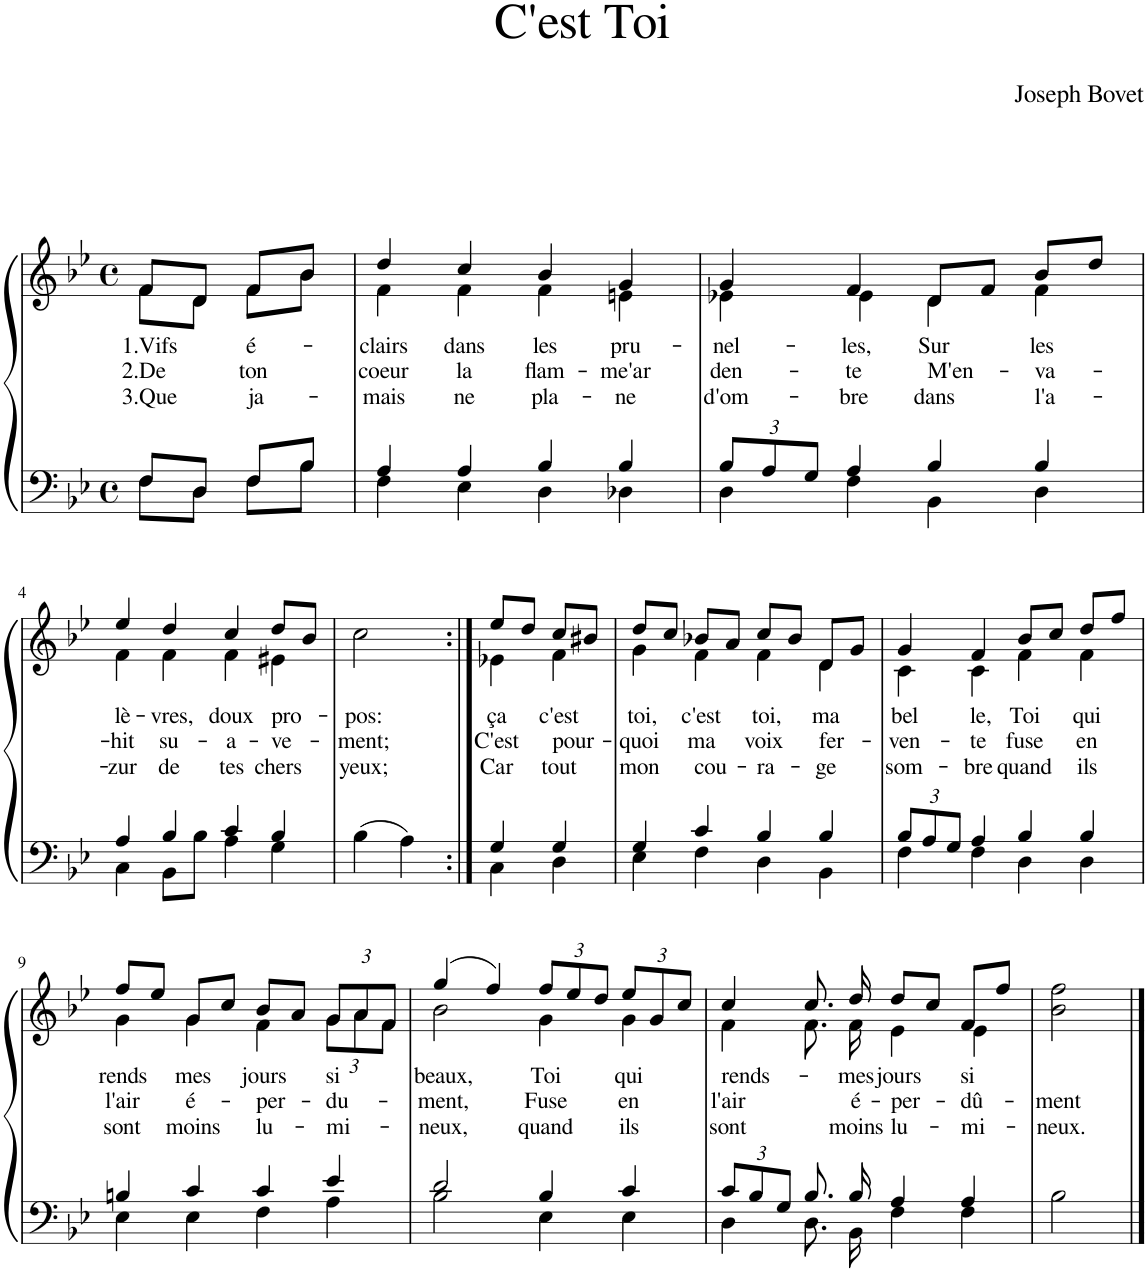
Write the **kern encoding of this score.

**kern	**kern	**text	**text	**text
*part1	*part1	*part1	*part1	*part1
*staff2	*staff1	*staff1	*staff1	*staff1
*I"Piano	*	*	*	*
*I'Pno.	*	*	*	*
*clefF4	*clefG2	*	*	*
*k[b-e-]	*k[b-e-]	*	*	*
*M4/4	*M4/4	*	*	*
*met(c)	*met(c)	*	*	*
=1	=1	=1	=1	=1
*^	*	*	*	*
!	!	!	!LO:LY:b	!LO:LY:b	!LO:LY:b
*	*	*^	*	*	*
8F/L	8F\L	8f/L	8f\L	1.Vifs	2.De	3.Que
8D/J	8D\J	8d/J	8d\J	.	.	.
!	!	!	!	!LO:LY:b	!LO:LY:b	!LO:LY:b
8F/L	8F\L	8f/L	8f\L	é-	ton	ja-
8B-/J	8B-\J	8b-/J	8b-\J	.	.	.
=2	=2	=2	=2	=2	=2	=2
!	!	!	!	!LO:LY:b	!LO:LY:b	!LO:LY:b
4A/	4F\	4dd/	4f\	-clairs	coeur	-mais
!	!	!	!	!LO:LY:b	!LO:LY:b	!LO:LY:b
4A/	4E-\	4cc/	4f\	dans	la	ne
!	!	!	!	!LO:LY:b	!LO:LY:b	!LO:LY:b
4B-/	4D\	4b-/	4f\	les	flam-	pla-
!	!	!	!	!LO:LY:b	!LO:LY:b	!LO:LY:b
4B-/	4D-X\	4g/	4en\	pru-	-me'ar	-ne
=3	=3	=3	=3	=3	=3	=3
*Xbrackettup	*	*	*	*	*	*
!	!	!	!	!LO:LY:b	!LO:LY:b	!LO:LY:b
12B-/L	4D\	4g/	4e-X\	-nel-	den-	d'om-
12A/	.	.	.	.	.	.
12G/J	.	.	.	.	.	.
!	!	!	!	!LO:LY:b	!LO:LY:b	!LO:LY:b
4A/	4F\	4f/	4e-\	-les,	-te	-bre
!	!	!	!	!LO:LY:b	!LO:LY:b	!LO:LY:b
4B-/	4BB-\	8d/L	4d\	Sur	M'en-	dans
.	.	8f/J	.	.	.	.
!	!	!	!	!LO:LY:b	!LO:LY:b	!LO:LY:b
4B-/	4D\	8b-/L	4f\	les	-va-	l'a-
.	.	8dd/J	.	.	.	.
!!LO:LB:g=z	!!
=4	=4	=4	=4	=4	=4	=4
!	!	!	!	!LO:LY:b	!LO:LY:b	!LO:LY:b
4A/	4C\	4ee-/	4f\	lè-	-hit	-zur
!	!	!	!	!LO:LY:b	!LO:LY:b	!LO:LY:b
4B-/	8BB-\L	4dd/	4f\	-vres,	su-	de
.	8B-\J	.	.	.	.	.
!	!	!	!	!LO:LY:b	!LO:LY:b	!LO:LY:b
4c/	4A\	4cc/	4f\	doux	-a-	tes
!	!	!	!	!LO:LY:b	!LO:LY:b	!LO:LY:b
4B-/	4G\	8dd/L	4e#X\	pro-	-ve-	chers
.	.	8b-/J	.	.	.	.
*v	*v	*	*	*	*	*
*	*v	*v	*	*	*
=5	=5	=5	=5	=5
!	!	!LO:LY:b	!LO:LY:b	!LO:LY:b
4B-\	2cc\	-pos:	-ment;	yeux;
4A\	.	.	.	.
=6:|!	=6:|!	=6:|!	=6:|!	=6:|!
*^	*	*	*	*
!	!	!	!	!LO:LY:b	!LO:LY:b
*	*	*^	*	*	*
!	!	!	!	!LO:LY:b	!	!
4G/	4C\	8ee-/L	4e-X\	ça	C'est	Car
.	.	8dd/J	.	.	.	.
!	!	!	!	!	!LO:LY:b	!LO:LY:b
!	!	!	!	!LO:LY:b	!	!
4G/	4D\	8cc/L	4f\	c'est	pour-	tout
.	.	8b#X/J	.	.	.	.
=7	=7	=7	=7	=7	=7	=7
!	!	!	!	!	!LO:LY:b	!LO:LY:b
!	!	!	!	!LO:LY:b	!	!
4G/	4E-\	8dd/L	4g\	toi,	-quoi	mon
.	.	8cc/J	.	.	.	.
!	!	!	!	!	!LO:LY:b	!LO:LY:b
!	!	!	!	!LO:LY:b	!	!
4c/	4F\	8b-X/L	4f\	c'est	ma	cou-
.	.	8a/J	.	.	.	.
!	!	!	!	!	!LO:LY:b	!LO:LY:b
!	!	!	!	!LO:LY:b	!	!
4B-/	4D\	8cc/L	4f\	toi,	voix	-ra-
.	.	8b-/J	.	.	.	.
!	!	!	!	!	!LO:LY:b	!LO:LY:b
!	!	!	!	!LO:LY:b	!	!
4B-/	4BB-\	8d/L	4d\	ma	fer-	-ge
.	.	8g/J	.	.	.	.
=8	=8	=8	=8	=8	=8	=8
!	!	!	!	!	!LO:LY:b	!LO:LY:b
!	!	!	!	!LO:LY:b	!	!
12B-/L	4F\	4g/	4c\	bel	ven-	som-
12A/	.	.	.	.	.	.
12G/J	.	.	.	.	.	.
!	!	!	!	!	!LO:LY:b	!LO:LY:b
!	!	!	!	!LO:LY:b	!	!
4A/	4F\	4f/	4c\	le,	-te	-bre
!	!	!	!	!	!LO:LY:b	!LO:LY:b
!	!	!	!	!LO:LY:b	!	!
4B-/	4D\	8b-/L	4f\	Toi	fuse	quand
.	.	8cc/J	.	.	.	.
!	!	!	!	!	!LO:LY:b	!LO:LY:b
!	!	!	!	!LO:LY:b	!	!
4B-/	4D\	8dd/L	4f\	qui	en	ils
.	.	8ff/J	.	.	.	.
!!LO:LB:g=z	!!
=9	=9	=9	=9	=9	=9	=9
!	!	!	!	!	!LO:LY:b	!LO:LY:b
!	!	!	!	!LO:LY:b	!	!
4Bn/	4E-\	8ff/L	4g\	rends	-l'air	sont
.	.	8ee-/J	.	.	.	.
!	!	!	!	!	!LO:LY:b	!LO:LY:b
!	!	!	!	!LO:LY:b	!	!
4c/	4E-\	8g/L	4g\	mes	é-	moins
.	.	8cc/J	.	.	.	.
!	!	!	!	!	!LO:LY:b	!LO:LY:b
!	!	!	!	!LO:LY:b	!	!
4c/	4F\	8b-/L	4f\	jours	-per-	lu-
.	.	8a/J	.	.	.	.
*	*	*Xbrackettup	*	*	*	*
!	!	!	!	!	!LO:LY:b	!LO:LY:b
!	!	!	!	!LO:LY:b	!	!
4e-/	4A\	12g/L	12g\L	si	-du-	-mi-
.	.	12a/	12a\	.	.	.
.	.	12f/J	12f\J	.	.	.
=10	=10	=10	=10	=10	=10	=10
!	!	!	!	!	!LO:LY:b	!LO:LY:b
!	!	!	!	!LO:LY:b	!	!
2d/	2B-\	(4gg/	2b-\	beaux,	-ment,	-neux,
.	.	4ff/)	.	.	.	.
!	!	!	!	!	!LO:LY:b	!LO:LY:b
!	!	!	!	!LO:LY:b	!	!
4B-/	4E-\	12ff/L	4g\	Toi	Fuse	quand
.	.	12ee-/	.	.	.	.
.	.	12dd/J	.	.	.	.
!	!	!	!	!	!LO:LY:b	!LO:LY:b
!	!	!	!	!LO:LY:b	!	!
4c/	4E-\	12ee-/L	4g\	qui	en	ils
.	.	12g/	.	.	.	.
.	.	12cc/J	.	.	.	.
=11	=11	=11	=11	=11	=11	=11
!	!	!	!	!	!LO:LY:b	!LO:LY:b
!	!	!	!	!LO:LY:b	!	!
12c/L	4D\	4cc/	4f\	rends-	l'air	sont
12B-/	.	.	.	.	.	.
12G/J	.	.	.	.	.	.
8.B-/	8.D\	8.cc/	8.f\	.	.	.
!	!	!	!	!	!LO:LY:b	!LO:LY:b
!	!	!	!	!LO:LY:b	!	!
16B-/	16BB-\	16dd/	16f\	-mes	é-	moins
!	!	!	!	!	!LO:LY:b	!LO:LY:b
!	!	!	!	!LO:LY:b	!	!
4A/	4F\	8dd/L	4e-\	jours	-per-	lu-
.	.	8cc/J	.	.	.	.
!	!	!	!	!	!LO:LY:b	!LO:LY:b
!	!	!	!	!LO:LY:b	!	!
4A/	4F\	8f/L	4e-\	si	-dû-	-mi-
.	.	8ff/J	.	.	.	.
*v	*v	*	*	*	*	*
*	*v	*v	*	*	*
=12	=12	=12	=12	=12
!	!	!	!LO:LY:b	!LO:LY:b
2B-\	2b-\ 2ff\	.	-ment	-neux.
==	==	==	==	==
*-	*-	*-	*-	*-
